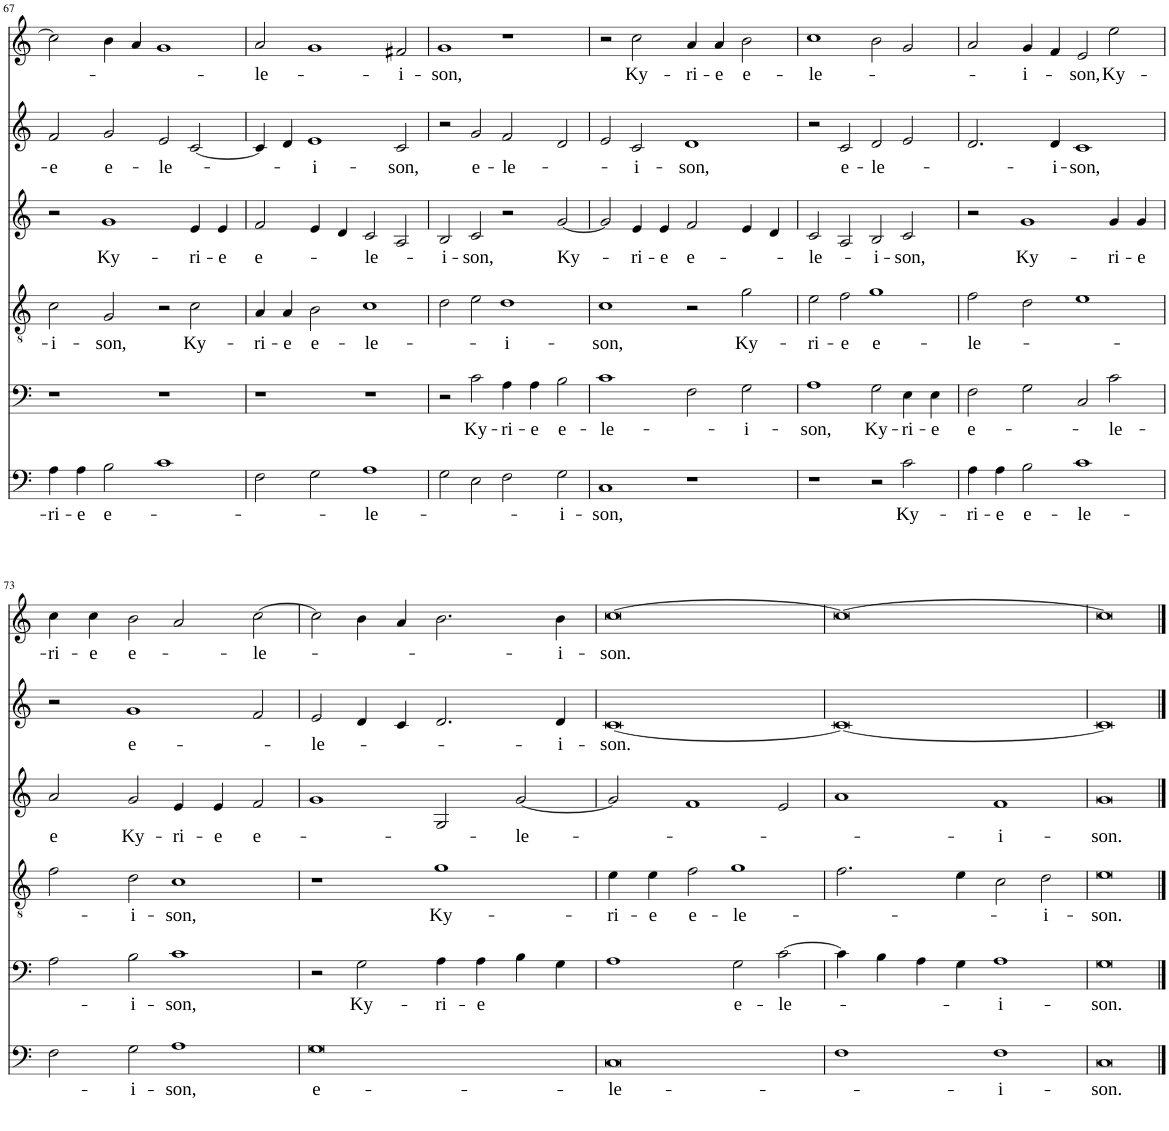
**kern	**text	**kern	**text	**kern	**text	**kern	**text	**kern	**text	**kern	**text
*part6	*part6	*part5	*part5	*part4	*part4	*part3	*part3	*part2	*part2	*part1	*part1
*staff6	*staff6	*staff5	*staff5	*staff4	*staff4	*staff3	*staff3	*staff2	*staff2	*staff1	*staff1
*I"B	*	*I"B	*	*I"T	*	*I"A	*	*I"S	*	*I"S	*
!!LO:PB:g=z
*clefF4	*	*clefF4	*	*clefGv2	*	*clefG2	*	*clefG2	*	*clefG2	*
*k[]	*	*k[]	*	*k[]	*	*k[]	*	*k[]	*	*k[]	*
*M4/2	*	*M4/2	*	*M4/2	*	*M4/2	*	*M4/2	*	*M4/2	*
=67	=67	=67	=67	=67	=67	=67	=67	=67	=67	=67	=67
!	!LO:LY:b	!	!	!	!LO:LY:b	!	!	!	!LO:LY:b	!	!
4A\	-ri-	1r	.	2c\	-i-	2r	.	2f/	-e	2cc\]	.
!	!LO:LY:b	!	!	!	!	!	!	!	!	!	!
4A\	-e	.	.	.	.	.	.	.	.	.	.
!	!LO:LY:b	!	!	!	!LO:LY:b	!	!LO:LY:b	!	!LO:LY:b	!	!
2B\	e-	.	.	2G/	-son,	1g	Ky-	2g/	e-	4b\	.
.	.	.	.	.	.	.	.	.	.	4a/	.
!	!	!	!	!	!	!	!	!	!LO:LY:b	!	!
1c	.	1r	.	2r	.	.	.	2e/	-le-	1g	.
!	!	!	!	!	!LO:LY:b	!	!LO:LY:b	!	!	!	!
.	.	.	.	2c\	Ky-	4e/	-ri-	[2c/	.	.	.
!	!	!	!	!	!	!	!LO:LY:b	!	!	!	!
.	.	.	.	.	.	4e/	-e	.	.	.	.
=68	=68	=68	=68	=68	=68	=68	=68	=68	=68	=68	=68
!	!	!	!	!	!LO:LY:b	!	!LO:LY:b	!	!	!	!LO:LY:b
2F\	.	1r	.	4A/	-ri-	2f/	e-	4c/]	.	2a/	-le-
!	!	!	!	!	!LO:LY:b	!	!	!	!	!	!
.	.	.	.	4A/	-e	.	.	4d/	.	.	.
!	!	!	!	!	!LO:LY:b	!	!	!	!LO:LY:b	!	!
2G\	.	.	.	2B\	e-	4e/	.	1e	-i-	1g	.
.	.	.	.	.	.	4d/	.	.	.	.	.
!	!LO:LY:b	!	!	!	!LO:LY:b	!	!LO:LY:b	!	!	!	!
1A	-le-	1r	.	1c	-le-	2c/	-le-	.	.	.	.
!	!	!	!	!	!	!	!	!	!LO:LY:b	!	!LO:LY:b
.	.	.	.	.	.	2A/	.	2c/	-son,	2f#X/	-i-
=69	=69	=69	=69	=69	=69	=69	=69	=69	=69	=69	=69
!	!	!	!	!	!	!	!LO:LY:b	!	!	!	!LO:LY:b
2G\	.	2r	.	2d\	.	2B/	-i-	2r	.	1g	-son,
!	!	!	!LO:LY:b	!	!	!	!LO:LY:b	!	!LO:LY:b	!	!
2E\	.	2c\	Ky-	2e\	.	2c/	-son,	2g/	e-	.	.
!	!	!	!LO:LY:b	!	!LO:LY:b	!	!	!	!LO:LY:b	!	!
2F\	.	4A\	-ri-	1d	-i-	2r	.	2f/	-le-	1r	.
!	!	!	!LO:LY:b	!	!	!	!	!	!	!	!
.	.	4A\	-e	.	.	.	.	.	.	.	.
!	!LO:LY:b	!	!LO:LY:b	!	!	!	!LO:LY:b	!	!	!	!
2G\	-i-	2B\	e-	.	.	[2g/	Ky-	2d/	.	.	.
=70	=70	=70	=70	=70	=70	=70	=70	=70	=70	=70	=70
!	!LO:LY:b	!	!LO:LY:b	!	!LO:LY:b	!	!	!	!	!	!
1C	-son,	1c	-le-	1c	-son,	2g/]	.	2e/	.	2r	.
!	!	!	!	!	!	!	!LO:LY:b	!	!LO:LY:b	!	!LO:LY:b
.	.	.	.	.	.	4e/	-ri-	2c/	-i-	2cc\	Ky-
!	!	!	!	!	!	!	!LO:LY:b	!	!	!	!
.	.	.	.	.	.	4e/	-e	.	.	.	.
!	!	!	!	!	!	!	!LO:LY:b	!	!LO:LY:b	!	!LO:LY:b
1r	.	2F\	.	2r	.	2f/	e-	1d	-son,	4a/	-ri-
!	!	!	!	!	!	!	!	!	!	!	!LO:LY:b
.	.	.	.	.	.	.	.	.	.	4a/	-e
!	!	!	!LO:LY:b	!	!LO:LY:b	!	!	!	!	!	!LO:LY:b
.	.	2G\	-i-	2g\	Ky-	4e/	.	.	.	2b\	e-
.	.	.	.	.	.	4d/	.	.	.	.	.
=71	=71	=71	=71	=71	=71	=71	=71	=71	=71	=71	=71
!	!	!	!LO:LY:b	!	!LO:LY:b	!	!LO:LY:b	!	!	!	!LO:LY:b
1r	.	1A	-son,	2e\	-ri-	2c/	-le-	2r	.	1cc	-le-
!	!	!	!	!	!LO:LY:b	!	!	!	!LO:LY:b	!	!
.	.	.	.	2f\	-e	2A/	.	2c/	e-	.	.
!	!	!	!LO:LY:b	!	!LO:LY:b	!	!LO:LY:b	!	!LO:LY:b	!	!
2r	.	2G\	Ky-	1g	e-	2B/	-i-	2d/	-le-	2b\	.
!	!LO:LY:b	!	!LO:LY:b	!	!	!	!LO:LY:b	!	!	!	!
2c\	Ky-	4E\	-ri-	.	.	2c/	-son,	2e/	.	2g/	.
!	!	!	!LO:LY:b	!	!	!	!	!	!	!	!
.	.	4E\	-e	.	.	.	.	.	.	.	.
=72	=72	=72	=72	=72	=72	=72	=72	=72	=72	=72	=72
!	!LO:LY:b	!	!LO:LY:b	!	!LO:LY:b	!	!	!	!	!	!
4A\	-ri-	2F\	e-	2f\	-le-	2r	.	2.d/	.	2a/	.
!	!LO:LY:b	!	!	!	!	!	!	!	!	!	!
4A\	-e	.	.	.	.	.	.	.	.	.	.
!	!LO:LY:b	!	!	!	!	!	!LO:LY:b	!	!	!	!LO:LY:b
2B\	e-	2G\	.	2d\	.	1g	Ky-	.	.	4g/	-i-
!	!	!	!	!	!	!	!	!	!LO:LY:b	!	!
.	.	.	.	.	.	.	.	4d/	-i-	4f/	.
!	!LO:LY:b	!	!	!	!	!	!	!	!LO:LY:b	!	!LO:LY:b
1c	-le-	2C/	.	1e	.	.	.	1c	-son,	2e/	-son,
!	!	!	!LO:LY:b	!	!	!	!LO:LY:b	!	!	!	!LO:LY:b
.	.	2c\	-le-	.	.	4g/	-ri-	.	.	2ee\	Ky-
!	!	!	!	!	!	!	!LO:LY:b	!	!	!	!
.	.	.	.	.	.	4g/	-e	.	.	.	.
!!LO:LB:g=z
=73	=73	=73	=73	=73	=73	=73	=73	=73	=73	=73	=73
!	!	!	!	!	!	!	!LO:LY:b	!	!	!	!LO:LY:b
2F\	.	2A\	.	2f\	.	2a/	-e	2r	.	4cc\	-ri-
!	!	!	!	!	!	!	!	!	!	!	!LO:LY:b
.	.	.	.	.	.	.	.	.	.	4cc\	-e
!	!LO:LY:b	!	!LO:LY:b	!	!LO:LY:b	!	!LO:LY:b	!	!LO:LY:b	!	!LO:LY:b
2G\	-i-	2B\	-i-	2d\	-i-	2g/	Ky-	1g	e-	2b\	e-
!	!LO:LY:b	!	!LO:LY:b	!	!LO:LY:b	!	!LO:LY:b	!	!	!	!
1A	-son,	1c	-son,	1c	-son,	4e/	-ri-	.	.	2a/	.
!	!	!	!	!	!	!	!LO:LY:b	!	!	!	!
.	.	.	.	.	.	4e/	-e	.	.	.	.
!	!	!	!	!	!	!	!LO:LY:b	!	!	!	!LO:LY:b
.	.	.	.	.	.	2f/	e-	2f/	.	[2cc\	-le-
=74	=74	=74	=74	=74	=74	=74	=74	=74	=74	=74	=74
!	!LO:LY:b	!	!	!	!	!	!	!	!LO:LY:b	!	!
0G	e-	2r	.	1r	.	1g	.	2e/	-le-	2cc\]	.
!	!	!	!LO:LY:b	!	!	!	!	!	!	!	!
.	.	2G\	Ky-	.	.	.	.	4d/	.	4b\	.
.	.	.	.	.	.	.	.	4c/	.	4a/	.
!	!	!	!LO:LY:b	!	!LO:LY:b	!	!	!	!	!	!
.	.	4A\	-ri-	1g	Ky-	2G/	.	2.d/	.	2.b\	.
!	!	!	!LO:LY:b	!	!	!	!	!	!	!	!
.	.	4A\	-e	.	.	.	.	.	.	.	.
!	!	!	!	!	!	!	!LO:LY:b	!	!	!	!
.	.	4B\	.	.	.	[2g/	-le-	.	.	.	.
!	!	!	!	!	!	!	!	!	!LO:LY:b	!	!LO:LY:b
.	.	4G\	.	.	.	.	.	4d/	-i-	4b\	-i-
=75	=75	=75	=75	=75	=75	=75	=75	=75	=75	=75	=75
!	!LO:LY:b	!	!	!	!LO:LY:b	!	!	!	!LO:LY:b	!	!LO:LY:b
0C	-le-	1A	.	4e\	-ri-	2g/]	.	[0c	-son.	[0cc	-son.
!	!	!	!	!	!LO:LY:b	!	!	!	!	!	!
.	.	.	.	4e\	-e	.	.	.	.	.	.
!	!	!	!	!	!LO:LY:b	!	!	!	!	!	!
.	.	.	.	2f\	e-	1f	.	.	.	.	.
!	!	!	!LO:LY:b	!	!LO:LY:b	!	!	!	!	!	!
.	.	2G\	e-	1g	-le-	.	.	.	.	.	.
!	!	!	!LO:LY:b	!	!	!	!	!	!	!	!
.	.	[2c\	-le-	.	.	2e/	.	.	.	.	.
=76	=76	=76	=76	=76	=76	=76	=76	=76	=76	=76	=76
1F	.	4c\]	.	2.f\	.	1a	.	0c_	.	0cc_	.
.	.	4B\	.	.	.	.	.	.	.	.	.
.	.	4A\	.	.	.	.	.	.	.	.	.
.	.	4G\	.	4e\	.	.	.	.	.	.	.
!	!LO:LY:b	!	!LO:LY:b	!	!	!	!LO:LY:b	!	!	!	!
1F	-i-	1A	-i-	2c\	.	1f	-i-	.	.	.	.
!	!	!	!	!	!LO:LY:b	!	!	!	!	!	!
.	.	.	.	2d\	-i-	.	.	.	.	.	.
=77	=77	=77	=77	=77	=77	=77	=77	=77	=77	=77	=77
!	!LO:LY:b	!	!LO:LY:b	!	!LO:LY:b	!	!LO:LY:b	!	!	!	!
0C	-son.	0G	-son.	0e	-son.	0g	-son.	0c]	.	0cc]	.
==	==	==	==	==	==	==	==	==	==	==	==
*-	*-	*-	*-	*-	*-	*-	*-	*-	*-	*-	*-
